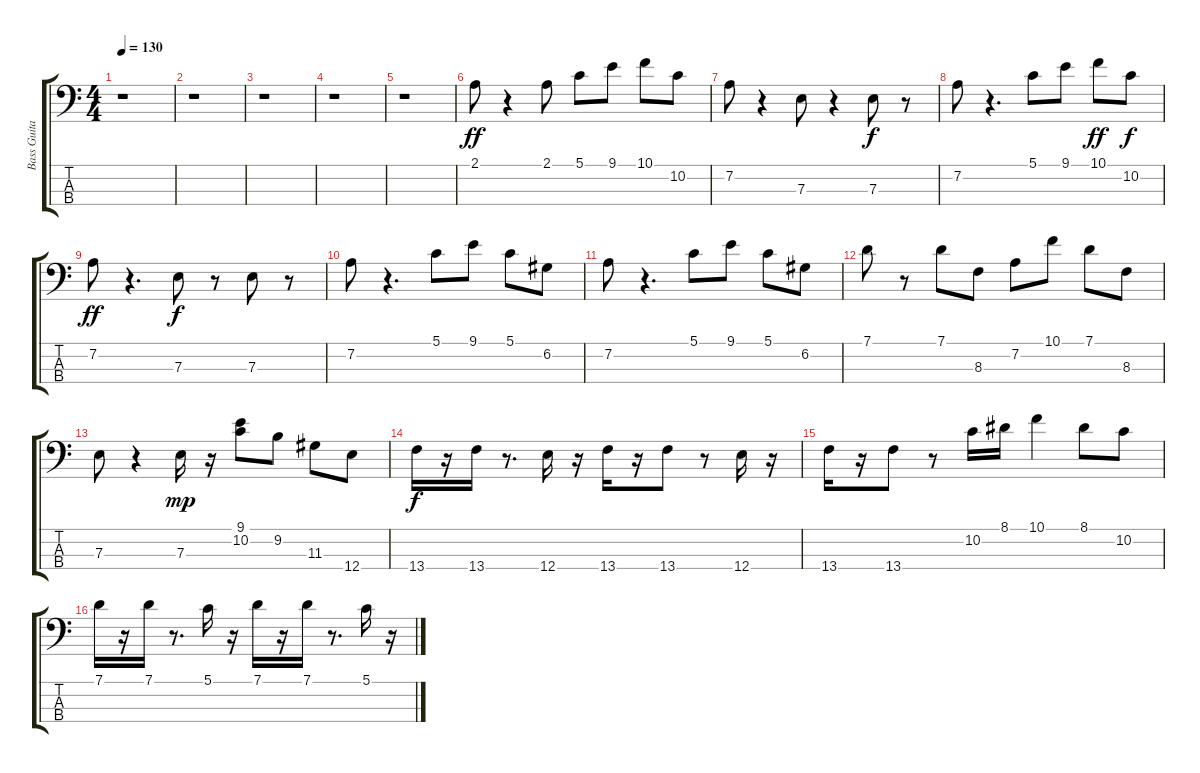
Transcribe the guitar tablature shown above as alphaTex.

\track ("Bass Guitar" "Bass Guita") {instrument electricbassfinger}
\staff {score tabs}
\tuning (G2 D2 A1 E1) {hide}
\ts (4 4)
\tempo 130
\clef f4
\ks c
r.1{dy ff} |
r.1 |
r.1 |
r.1 |
r.1 |
2.1.8 r.4 2.1.8 5.1.8 9.1.8 10.1.8 10.2.8 |
7.2.8 r.4 7.3.8 r.4 7.3.8{dy f} r.8 |
7.2.8 r.4{d} 5.1.8 9.1.8 10.1.8{dy ff} 10.2.8{dy f} |
7.2.8{dy ff} r.4{d} 7.3.8{dy f} r.8 7.3.8 r.8 |
7.2.8 r.4{d} 5.1.8 9.1.8 5.1.8 6.2.8 |
7.2.8 r.4{d} 5.1.8 9.1.8 5.1.8 6.2.8 |
7.1.8 r.8 7.1.8 8.3.8 7.2.8 10.1.8 7.1.8 8.3.8 |
7.3.8 r.4 7.3.16{dy mp} r.16 (9.1 10.2).8 9.2.8 11.3.8 12.4.8 |
13.4.16{dy f} r.16 13.4.16 r.8{d} 12.4.16 r.16 13.4.16 r.16 13.4.8 r.8 12.4.16 r.16 |
13.4.16 r.16 13.4.8 r.8 10.2.16 8.1.16 10.1.4 8.1.8 10.2.8 |
7.1.16 r.16 7.1.16 r.8{d} 5.1.16 r.16 7.1.16 r.16 7.1.16 r.8{d} 5.1.16 r.16
